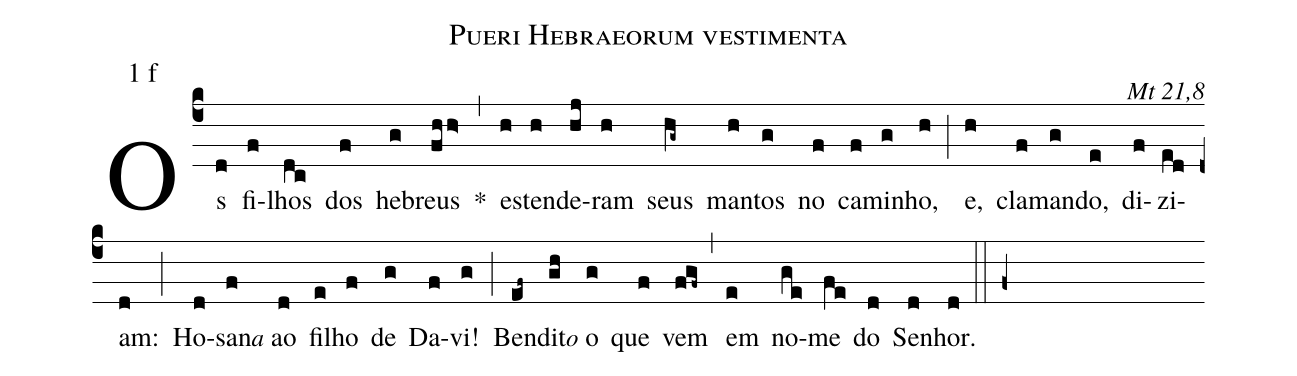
name: Pueri Hebraeorum vestimenta;
mode: 1;
mode-differentia: f;
commentary: Mt 21,8;
%%
(c4)

Os(d) fi(f)lhos(dc) dos(f) he(g)breus(fhh>) *(,) es(h)ten(h)de(hj)ram(h) seus(hg~) man(h)tos(g) no(f) ca(f)mi(g)nho,(h) (;) e,(h) cla(f)man(g)do,(e) di(f)zi(ed)am:(d) (;) Ho(d)sa(f)n<e>a</e> ao(d) fi(e)lho(f) de(g) Da(f)vi!(g) (;)  Ben(ef~)di(gh)t<e>o</e> o(g) que(f) vem(fgf~) (,) em(e) no(ge)me(fe) do(d) Se(d)nhor.(d)

(::)

(f+)
